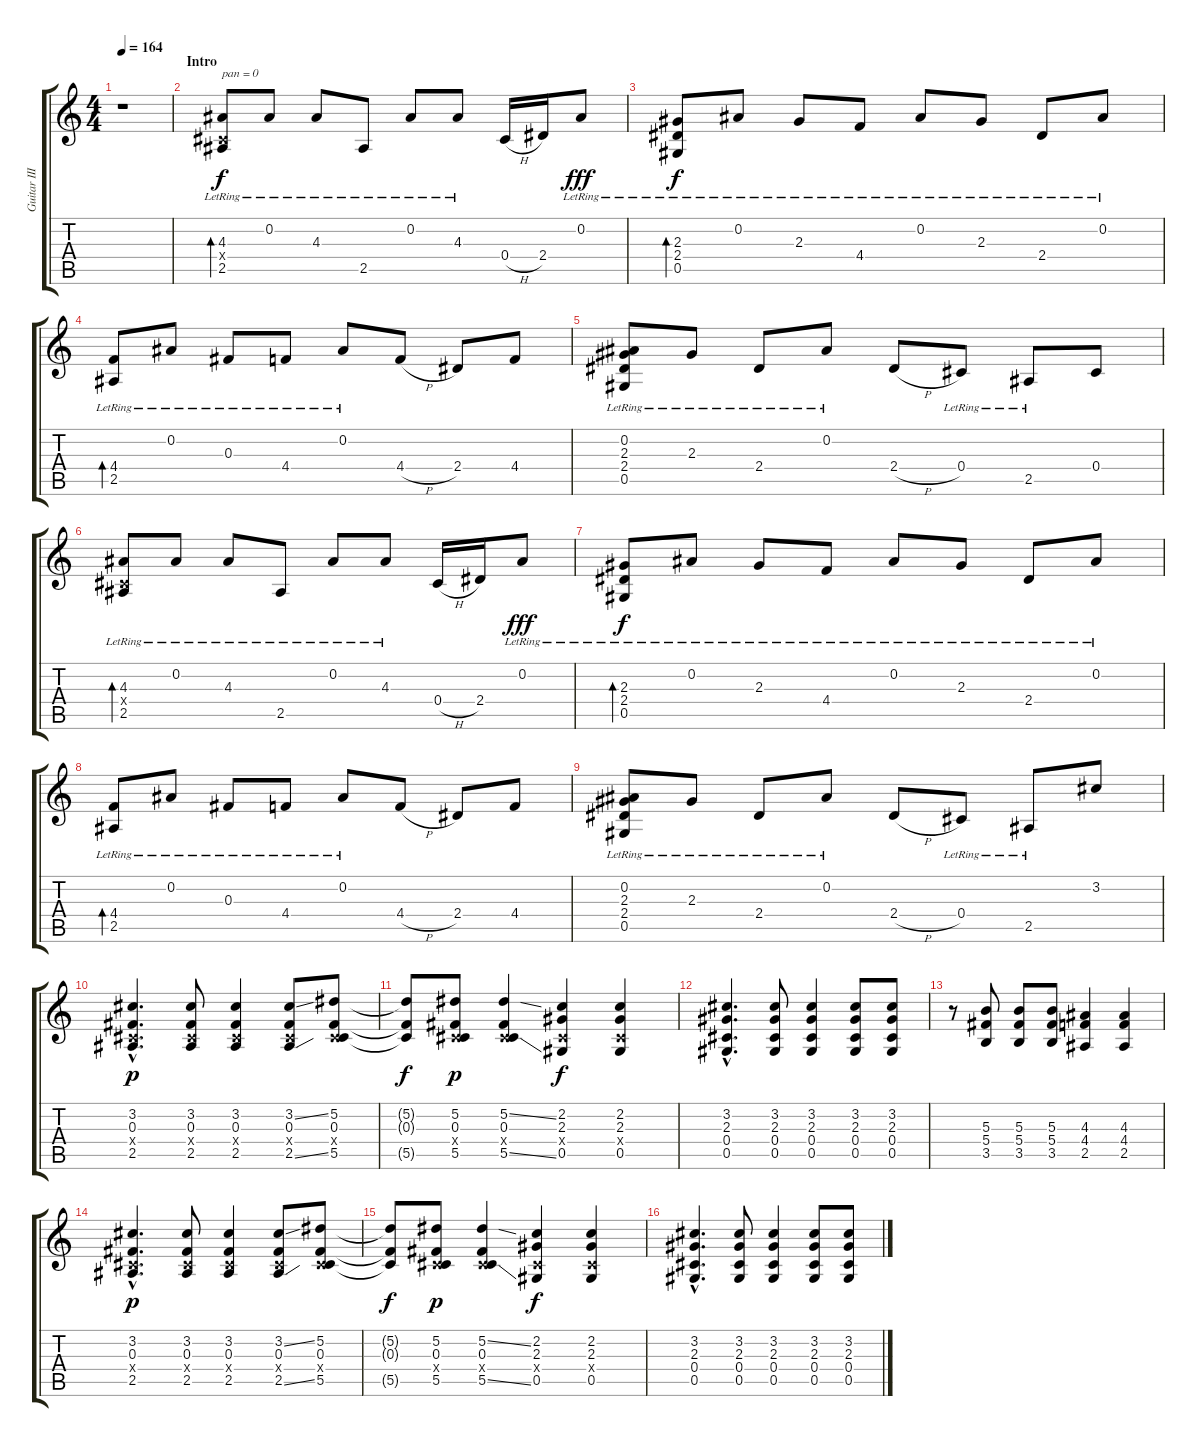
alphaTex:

\track ("Guitar III" "Guitar III") {instrument distortionguitar}
\staff {score tabs}
\tuning (Eb4 Bb3 Gb3 Db3 Ab2 Eb2) {hide}
\ts (4 4)
\tempo 164
\tempo 120
\tempo 164
\clef g2
\ks c
r.1{dy f instrument distortionguitar} |
\section ("" "Intro")
(4.3{lr} 0.4{x} 2.5{lr}).8{bd 60 txt "pan = 0" instrument electricguitarclean} 0.2{lr}.8 4.3{lr}.8 2.5{lr}.8 0.2{lr}.8 4.3{lr}.8 0.4{h}.16 2.4.16 0.2{lr}.8{dy fff} |
(2.3{lr} 2.4{lr} 0.5{lr}).8{bd 60 dy f} 0.2{lr}.8 2.3{lr}.8 4.4{lr}.8 0.2{lr}.8 2.3{lr}.8 2.4{lr}.8 0.2{lr}.8 |
(4.4{lr} 2.5{lr}).8{bd 60} 0.2{lr}.8 0.3{lr}.8 4.4{lr}.8 0.2{lr}.8 4.4{h}.8 2.4.8 4.4.8 |
(0.2{lr} 2.3{lr} 2.4{lr} 0.5{lr}).8 2.3{lr}.8 2.4{lr}.8 0.2{lr}.8 2.4{h}.8 0.4{lr}.8 2.5{lr}.8 0.4.8 |
(4.3{lr} 0.4{x} 2.5{lr}).8{bd 60} 0.2{lr}.8 4.3{lr}.8 2.5{lr}.8 0.2{lr}.8 4.3{lr}.8 0.4{h}.16 2.4.16 0.2{lr}.8{dy fff} |
(2.3{lr} 2.4{lr} 0.5{lr}).8{bd 60 dy f} 0.2{lr}.8 2.3{lr}.8 4.4{lr}.8 0.2{lr}.8 2.3{lr}.8 2.4{lr}.8 0.2{lr}.8 |
(4.4{lr} 2.5{lr}).8{bd 60} 0.2{lr}.8 0.3{lr}.8 4.4{lr}.8 0.2{lr}.8 4.4{h}.8 2.4.8 4.4.8 |
(0.2{lr} 2.3{lr} 2.4{lr} 0.5{lr}).8 2.3{lr}.8 2.4{lr}.8 0.2{lr}.8 2.4{h}.8 0.4{lr}.8 2.5{lr}.8 3.2.8 |
(3.2{hac} 0.3{hac} 0.4{hac x} 2.5{hac}).4{d dy p} (3.2 0.3 0.4{x} 2.5).8 (3.2 0.3 0.4{x} 2.5).4 (3.2{ss} 0.3 0.4{x} 2.5{ss}).8 (5.2 0.3 0.4{x} 5.5).8 |
(5.2{t} 0.3{t} 5.5{t}).8{dy f} (5.2 0.3 0.4{x} 5.5).8{dy p} (5.2{ss} 0.3 0.4{x} 5.5{ss}).4 (2.2 2.3 0.4{x} 0.5).4{dy f} (2.2 2.3 0.4{x} 0.5).4 |
(3.2{hac} 2.3{hac} 0.4{hac} 0.5{hac}).4{d} (3.2 2.3 0.4 0.5).8 (3.2 2.3 0.4 0.5).4 (3.2 2.3 0.4 0.5).8 (3.2 2.3 0.4 0.5).8 |
r.8 (5.3 5.4 3.5).8 (5.3 5.4 3.5).8 (5.3 5.4 3.5).8 (4.3 4.4 2.5).4 (4.3 4.4 2.5).4 |
(3.2{hac} 0.3{hac} 0.4{hac x} 2.5{hac}).4{d dy p} (3.2 0.3 0.4{x} 2.5).8 (3.2 0.3 0.4{x} 2.5).4 (3.2{ss} 0.3 0.4{x} 2.5{ss}).8 (5.2 0.3 0.4{x} 5.5).8 |
(5.2{t} 0.3{t} 5.5{t}).8{dy f} (5.2 0.3 0.4{x} 5.5).8{dy p} (5.2{ss} 0.3 0.4{x} 5.5{ss}).4 (2.2 2.3 0.4{x} 0.5).4{dy f} (2.2 2.3 0.4{x} 0.5).4 |
(3.2{hac} 2.3{hac} 0.4{hac} 0.5{hac}).4{d} (3.2 2.3 0.4 0.5).8 (3.2 2.3 0.4 0.5).4 (3.2 2.3 0.4 0.5).8 (3.2 2.3 0.4 0.5).8
